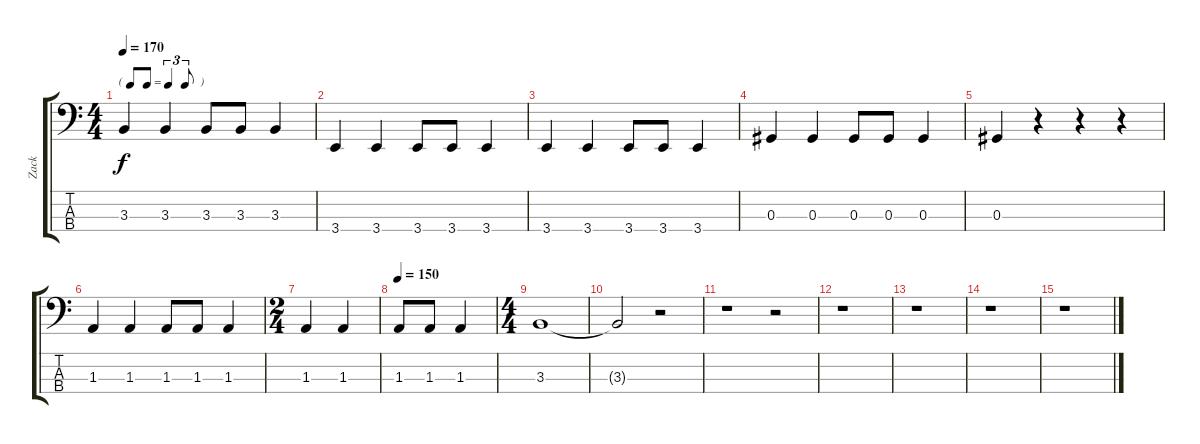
\track ("Zack" "Zack") {instrument electricbassfinger}
\staff {score tabs}
\tuning (Gb2 Db2 Ab1 Db1) {hide}
\ts (4 4)
\tf triplet8th
\tempo 170
\clef f4
\ks c
3.3.4{dy f} 3.3.4 3.3.8 3.3.8 3.3.4 |
3.4.4 3.4.4 3.4.8 3.4.8 3.4.4 |
3.4.4 3.4.4 3.4.8 3.4.8 3.4.4 |
0.3.4 0.3.4 0.3.8 0.3.8 0.3.4 |
0.3.4 r.4 r.4 r.4 |
1.3.4 1.3.4 1.3.8 1.3.8 1.3.4 |
\ts (2 4)
1.3.4 1.3.4 |
\tempo 150
1.3.8 1.3.8 1.3.4 |
\ts (4 4)
3.3.1 |
3.3{t}.2 r.2 |
r.1 r.2 |
r.1 |
r.1 |
r.1 |
r.1
